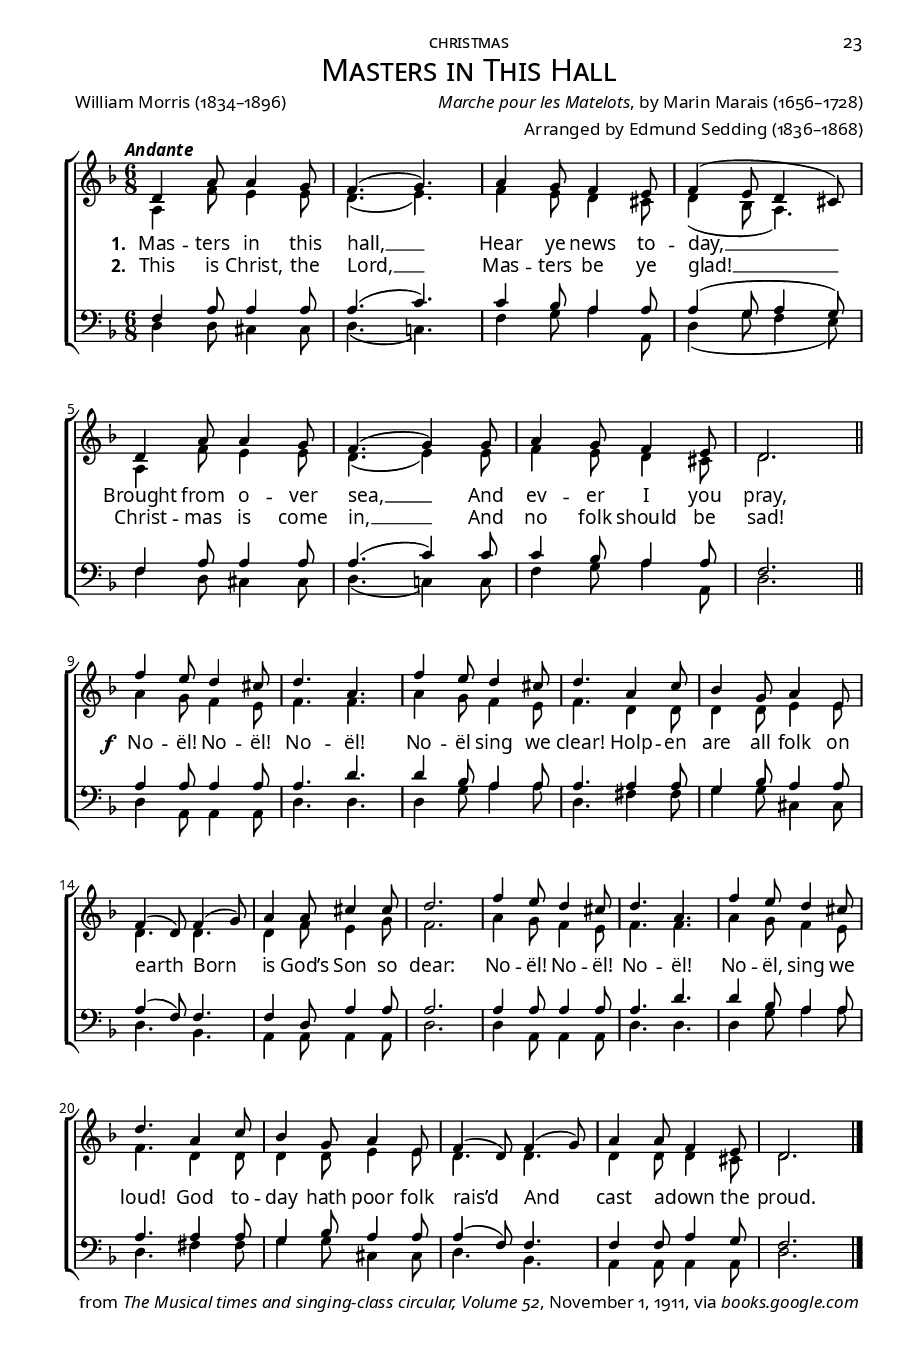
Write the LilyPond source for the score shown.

\version "2.14.2"
\include "util.ly"
\header {
  title = \markup{\override #'(font-name . "Garamond Premr Pro Smbd Subh"){ \abs-fontsize #15 \smallCapsOldStyle"Masters in This Hall"}}
  poet = \markup\oldStyleNum"William Morris (1834–1896)"
  composer = \markup\concat{\italic"Marche pour les Matelots" \oldStyleNum", by Marin Marais (1656–1728)"}
  arranger = \markup\oldStyleNum"Arranged by Edmund Sedding (1836–1868)"
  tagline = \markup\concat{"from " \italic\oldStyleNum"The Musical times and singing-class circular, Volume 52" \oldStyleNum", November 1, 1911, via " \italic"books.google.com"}
}
\paper {
  paper-height = 9\in
  paper-width = 6\in
  indent = 0\in
  %system-system-spacing = #'((basic-distance . 10) (padding . 0))
  system-system-spacing =
    #'((basic-distance . 0)
       (minimum-distance . 0)
       (padding . -5)
       (stretchability . 100))
  ragged-last-bottom = ##f
  ragged-bottom = ##f
  two-sided = ##t
  inner-margin = 0.5\in
  outer-margin = 0.25\in
  top-margin = 0.25\in
  bottom-margin = 0.25\in
  first-page-number = #023
  print-first-page-number = ##t
  headerLine = \markup{ \smallCapsOldStyle"christmas"}
  oddHeaderMarkup = \markup\fill-line{
     \abs-fontsize #8.5
     \combine 
        \fill-line{"" \on-the-fly #print-page-number-check-first
        \oldStylePageNum""
        }
        \fill-line{\headerLine}
  }
  evenHeaderMarkup = \markup {
     \abs-fontsize #8.5
     \combine
        \on-the-fly #print-page-number-check-first
        \oldStylePageNum""
        \fill-line{\headerLine}
  }
}
#(set-global-staff-size 15) \paper{ #(define fonts (make-pango-font-tree "GoudyOlSt BT" "Garamond Premier Pro" "Garamond Premier Pro" (/ 15 20))) }
global = {
  \key f \major
  \time 6/8
  \autoBeamOff
  \override DynamicLineSpanner #'staff-padding = #0.0
  \override DynamicLineSpanner #'Y-extent = #'(-0.2 . 0.2)
}

sopMusic = \relative c' {
  \tempo \markup\italic"Andante"
  d4 a'8 a4 g8 |
  f4.( g) |
  a4 g8 f4 e8 |
  f4( e8 d4 cis8) |
  
  d4 a'8 a4 g8 |
  f4.( g4) g8 |
  a4 g8 f4 e8 |
  d2. \bar"||" \break
  
  \repeat unfold 2 {
    f'4 e8 d4 cis8 |
    d4. a |
    f'4 e8 d4 cis8 |
    d4.a4 c8 |
    
    bes4 g8 a4 e8 |
    f4( d8) f4( g8) |
  }
  \alternative {
    {
      a4 a8 cis4 cis8 |
      d2. |
    }
    {
      a4 a8 f4 e8 |
      d2. \bar"|."
    }
  }
}
sopWords = \lyricmode {
  
}

altoMusic = \relative c' {
  a4 f'8 e4 e8 |
  d4.( e) |
  f4 e8 d4 cis8 |
  d4( bes8 a4.) |
  
  a4 f'8 e4 e8 |
  d4.( e4) e8 |
  f4 e8 d4 cis8 |
  d2.
  
  \repeat unfold 2 {
    a'4 g8 f4 e8 |
    f4. f |
    a4 g8 f4 e8 |
    f4. d4 d8 |
    
    d4 d8 e4 e8 |
    d4. d |
  }
  \alternative {
    {
      d4 f8 e4 g8 |
      f2. |
    }
    {
      d4 d8 d4 cis8 |
      d2. \bar"|."
    }
  }
}
altoWords = {
  \dropLyricsV
  \lyricmode {
    \set stanza = #"1. "
    Mas -- ters in this hall, __
    Hear ye news to -- day, __
    Brought from o -- ver sea, __
    And ev -- er I you pray,
  }
  \set stanza = \markup\dynamic"f "
  \lyricmode{
    \dropLyricsVII
    No -- ël! No -- ël! No -- ël! 
    No -- ël sing we clear! Holp -- en are all folk on earth
    Born is God’s Son so dear:
    
    No -- ël! No -- ël! No -- ël! 
    No -- ël, sing we loud!
    God to -- day hath poor folk rais’d
    And cast a -- down the proud.
  }
}
altoWordsII = \lyricmode {
  \dropLyricsV
%\markup\italic
  \set stanza = #"2. "
  This is Christ, the Lord, __
  Mas -- ters be ye glad! __ 
  Christ -- mas is come in, __
  And no folk should be sad!
}
altoWordsIII = \lyricmode {
  \set stanza = #"3. "
  \set ignoreMelismata = ##t
}
altoWordsIV = \lyricmode {
  \set stanza = #"4. "
  \set ignoreMelismata = ##t
}
altoWordsV = \lyricmode {
  \set stanza = #"5. "
  \set ignoreMelismata = ##t
}
altoWordsVI = \lyricmode {
  \set stanza = #"6. "
  \set ignoreMelismata = ##t
}
tenorMusic = \relative c {
  f4 a8 a4 a8 |
  a4.( c) |
  c4 bes8 a4 a8 |
  a4( g8 a4 g8) |
  
  f4 a8 a4 a8 |
  a4.( c4) c8 |
  c4 bes8 a4 a8 |
  f2.
  
  \repeat unfold 2 {
    a4 a8 a4 a8 |
    a4. d |
    d4 bes8 a4 a8 |
    a4. a4 a8 |
    
    g4 bes8 a4 a8 |
    a4( f8) f4. |
  }
  \alternative {
    {
      f4 d8 a'4 a8 |
      a2. |
    }
    {
      f4 f8 a4 g8 |
      f2. \bar "|."
    }
  }
}
tenorWords = \lyricmode {

}

bassMusic = \relative c{
  d4 d8 cis4 cis8 |
  d4.( c!) |
  f4 g8 a4 a,8 |
  d4( g8 f4 e8) |
  
  f4 d8 cis4 cis8 |
  d4.( c!4) c8 |
  f4 g8 a4 a,8 |
  d2. |
  
  \repeat unfold 2 {
    d4 a8 a4 a8 |
    d4. d |
    d4 g8 a4 a8 |
    d,4. fis4 fis8 |
    
    g4 g8 cis,4 cis8 |
    d4. bes |
  }
  \alternative {
    {
      a4 a8 a4 a8 |
      d2.
    }
    {
      a4 a8 a4 a8 |
      d2. \bar"|."
    }
  }
}

\score {
  <<
   \new ChoirStaff <<
%    \new Lyrics = sopranos \with { \override VerticalAxisGroup #'nonstaff-relatedstaff-spacing = #'((basic-distance . 1)) }
    \new Staff = women <<
      \new Voice = "sopranos" { \voiceOne << \global \sopMusic >> }
      \new Voice = "altos" { \voiceTwo << \global \altoMusic >> }
    >>
    \new Lyrics \with { alignAboveContext = #"women" \override VerticalAxisGroup #'nonstaff-relatedstaff-spacing = #'((basic-distance . 1))} \lyricsto "sopranos" \sopWords
     \new Lyrics = "altosVI"  \with { alignBelowContext = #"women" \override VerticalAxisGroup #'nonstaff-relatedstaff-spacing = #'((basic-distance . 1))} \lyricsto "altos" \altoWordsVI
    \new Lyrics = "altosV"  \with { alignBelowContext = #"women" \override VerticalAxisGroup #'nonstaff-relatedstaff-spacing = #'((basic-distance . 1))} \lyricsto "altos" \altoWordsV
    \new Lyrics = "altosIV"  \with { alignBelowContext = #"women" \override VerticalAxisGroup #'nonstaff-relatedstaff-spacing = #'((basic-distance . 1))} \lyricsto "altos" \altoWordsIV
    \new Lyrics = "altosIII"  \with { alignBelowContext = #"women" \override VerticalAxisGroup #'nonstaff-relatedstaff-spacing = #'((basic-distance . 1))} \lyricsto "altos" \altoWordsIII
    \new Lyrics = "altosII"  \with { alignBelowContext = #"women" \override VerticalAxisGroup #'nonstaff-relatedstaff-spacing = #'((basic-distance . 1))} \lyricsto "sopranos" \altoWordsII
    \new Lyrics = "altos"  \with { alignBelowContext = #"women" \override VerticalAxisGroup #'nonstaff-relatedstaff-spacing = #'((basic-distance . 1))} \lyricsto "sopranos" \altoWords
   \new Staff = men <<
      \clef bass
      \new Voice = "tenors" { \voiceOne << \global \tenorMusic >> }
      \new Voice = "basses" { \voiceTwo << \global \bassMusic >> }
    >>
    \new Lyrics \with { alignAboveContext = #"men" \override VerticalAxisGroup #'nonstaff-relatedstaff-spacing = #'((basic-distance . 1)) } \lyricsto "tenors" \tenorWords
  >>
  >>
  \layout {
    \context {
      \Score
      %\override SpacingSpanner #'base-shortest-duration = #(ly:make-moment 1 8)
      %\override SpacingSpanner #'common-shortest-duration = #(ly:make-moment 1 4)
    }
    \context {
      % Remove all empty staves
      % \Staff \RemoveEmptyStaves \override VerticalAxisGroup #'remove-first = ##t
    }
    \context {
      \Lyrics
      \override LyricText #'X-offset = #center-on-word
    }
  }
  \midi {
    \tempo 4 = 120
    \set Staff.midiInstrument = "flute"
  
    \context {
      \Voice
      \remove "Dynamic_performer"
    }
  }
}
